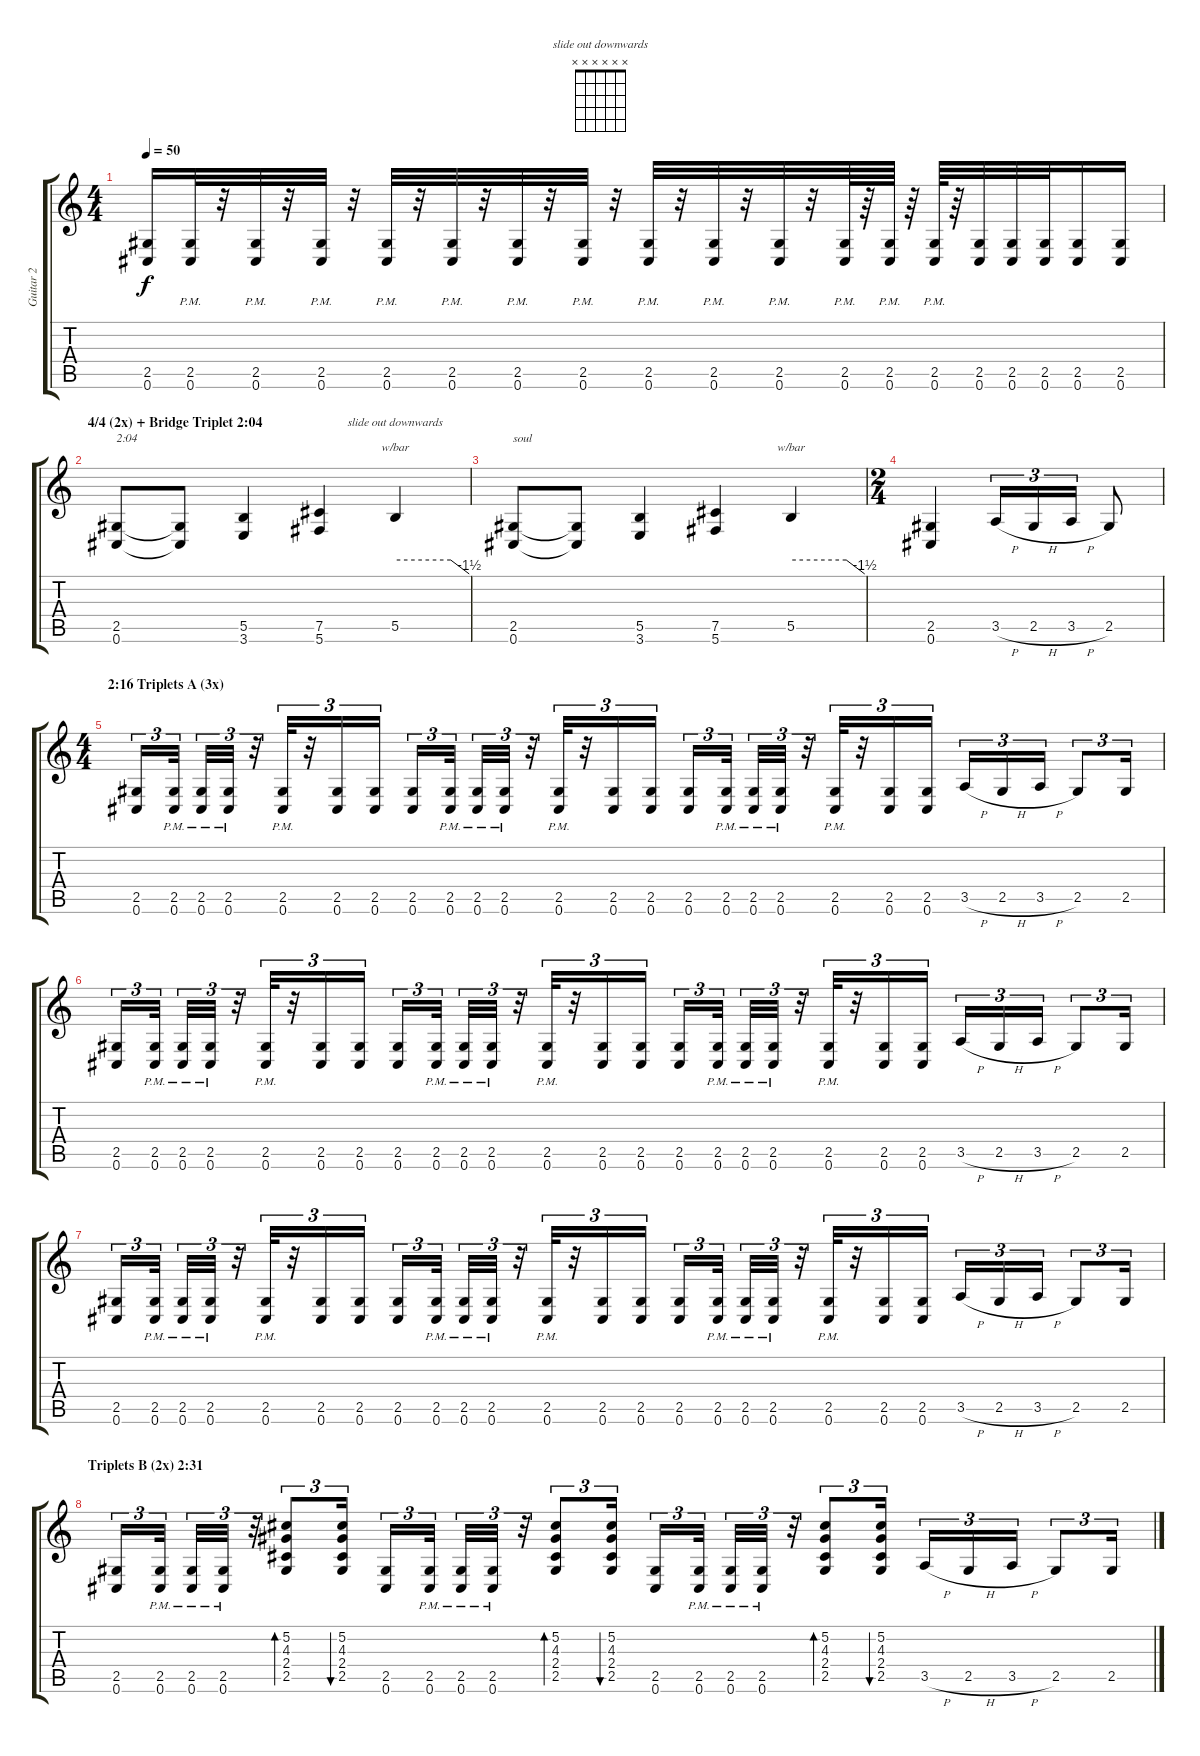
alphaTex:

\track ("Guitar 2" "Guitar 2") {instrument overdrivenguitar}
\staff {score tabs}
\tuning (Db4 Ab3 E3 B2 Gb2 Db2) {hide}
\chord ("slide out downwards" x x x x x x)
\ts (4 4)
\tempo 50
\clef g2
\ks c
(2.5 0.6).16{dy f} (2.5{pm} 0.6{pm}).32 r.32 (2.5{pm} 0.6{pm}).32 r.32 (2.5{pm} 0.6{pm}).32 r.32 (2.5{pm} 0.6{pm}).32 r.32 (2.5{pm} 0.6{pm}).32 r.32 (2.5{pm} 0.6{pm}).32 r.32 (2.5{pm} 0.6{pm}).32 r.32 (2.5{pm} 0.6{pm}).32 r.32 (2.5{pm} 0.6{pm}).32 r.32 (2.5{pm} 0.6{pm}).32 r.32 (2.5{pm} 0.6{pm}).64 r.64 (2.5{pm} 0.6{pm}).64 r.64 (2.5{pm} 0.6{pm}).64 r.64 (2.5 0.6).32 (2.5 0.6).32 (2.5 0.6).32 (2.5 0.6).16 (2.5 0.6).16 |
\section ("" "4/4 (2x) + Bridge Triplet 2:04")
(2.5 0.6).8{txt "2:04"} (2.5{t} 0.6{t}).8 (5.5 3.6).4 (7.5 5.6).4 5.5.4{tbe (custom default 0 0 45 0 60 -6) ch "slide out downwards"} |
(2.5 0.6).8{txt "soul"} (2.5{t} 0.6{t}).8 (5.5 3.6).4 (7.5 5.6).4 5.5.4{tbe (custom default 0 0 45 0 60 -6)} |
\ts (2 4)
(2.5 0.6).4 3.5{h}.16{tu (3 2)} 2.5{h}.16{tu (3 2)} 3.5{h}.16{tu (3 2)} 2.5.8 |
\ts (4 4)
\section ("" "2:16 Triplets A (3x)")
(2.5 0.6).16{tu (3 2)} (2.5{pm} 0.6{pm}).32{tu (3 2)} (2.5{pm} 0.6{pm}).32{tu (3 2)} (2.5{pm} 0.6{pm}).32{tu (3 2)} r.32{tu (3 2)} (2.5{pm} 0.6{pm}).32{tu (3 2)} r.32{tu (3 2)} (2.5 0.6).16{tu (3 2)} (2.5 0.6).16{tu (3 2)} (2.5 0.6).16{tu (3 2)} (2.5{pm} 0.6{pm}).32{tu (3 2)} (2.5{pm} 0.6{pm}).32{tu (3 2)} (2.5{pm} 0.6{pm}).32{tu (3 2)} r.32{tu (3 2)} (2.5{pm} 0.6{pm}).32{tu (3 2)} r.32{tu (3 2)} (2.5 0.6).16{tu (3 2)} (2.5 0.6).16{tu (3 2)} (2.5 0.6).16{tu (3 2)} (2.5{pm} 0.6{pm}).32{tu (3 2)} (2.5{pm} 0.6{pm}).32{tu (3 2)} (2.5{pm} 0.6{pm}).32{tu (3 2)} r.32{tu (3 2)} (2.5{pm} 0.6{pm}).32{tu (3 2)} r.32{tu (3 2)} (2.5 0.6).16{tu (3 2)} (2.5 0.6).16{tu (3 2)} 3.5{h}.16{tu (3 2)} 2.5{h}.16{tu (3 2)} 3.5{h}.16{tu (3 2)} 2.5.8{tu (3 2)} 2.5.16{tu (3 2)} |
(2.5 0.6).16{tu (3 2)} (2.5{pm} 0.6{pm}).32{tu (3 2)} (2.5{pm} 0.6{pm}).32{tu (3 2)} (2.5{pm} 0.6{pm}).32{tu (3 2)} r.32{tu (3 2)} (2.5{pm} 0.6{pm}).32{tu (3 2)} r.32{tu (3 2)} (2.5 0.6).16{tu (3 2)} (2.5 0.6).16{tu (3 2)} (2.5 0.6).16{tu (3 2)} (2.5{pm} 0.6{pm}).32{tu (3 2)} (2.5{pm} 0.6{pm}).32{tu (3 2)} (2.5{pm} 0.6{pm}).32{tu (3 2)} r.32{tu (3 2)} (2.5{pm} 0.6{pm}).32{tu (3 2)} r.32{tu (3 2)} (2.5 0.6).16{tu (3 2)} (2.5 0.6).16{tu (3 2)} (2.5 0.6).16{tu (3 2)} (2.5{pm} 0.6{pm}).32{tu (3 2)} (2.5{pm} 0.6{pm}).32{tu (3 2)} (2.5{pm} 0.6{pm}).32{tu (3 2)} r.32{tu (3 2)} (2.5{pm} 0.6{pm}).32{tu (3 2)} r.32{tu (3 2)} (2.5 0.6).16{tu (3 2)} (2.5 0.6).16{tu (3 2)} 3.5{h}.16{tu (3 2)} 2.5{h}.16{tu (3 2)} 3.5{h}.16{tu (3 2)} 2.5.8{tu (3 2)} 2.5.16{tu (3 2)} |
(2.5 0.6).16{tu (3 2)} (2.5{pm} 0.6{pm}).32{tu (3 2)} (2.5{pm} 0.6{pm}).32{tu (3 2)} (2.5{pm} 0.6{pm}).32{tu (3 2)} r.32{tu (3 2)} (2.5{pm} 0.6{pm}).32{tu (3 2)} r.32{tu (3 2)} (2.5 0.6).16{tu (3 2)} (2.5 0.6).16{tu (3 2)} (2.5 0.6).16{tu (3 2)} (2.5{pm} 0.6{pm}).32{tu (3 2)} (2.5{pm} 0.6{pm}).32{tu (3 2)} (2.5{pm} 0.6{pm}).32{tu (3 2)} r.32{tu (3 2)} (2.5{pm} 0.6{pm}).32{tu (3 2)} r.32{tu (3 2)} (2.5 0.6).16{tu (3 2)} (2.5 0.6).16{tu (3 2)} (2.5 0.6).16{tu (3 2)} (2.5{pm} 0.6{pm}).32{tu (3 2)} (2.5{pm} 0.6{pm}).32{tu (3 2)} (2.5{pm} 0.6{pm}).32{tu (3 2)} r.32{tu (3 2)} (2.5{pm} 0.6{pm}).32{tu (3 2)} r.32{tu (3 2)} (2.5 0.6).16{tu (3 2)} (2.5 0.6).16{tu (3 2)} 3.5{h}.16{tu (3 2)} 2.5{h}.16{tu (3 2)} 3.5{h}.16{tu (3 2)} 2.5.8{tu (3 2)} 2.5.16{tu (3 2)} |
\section ("" "Triplets B (2x) 2:31")
(2.5 0.6).16{tu (3 2)} (2.5{pm} 0.6{pm}).32{tu (3 2)} (2.5{pm} 0.6{pm}).32{tu (3 2)} (2.5{pm} 0.6{pm}).32{tu (3 2)} r.32{tu (3 2)} (5.2 4.3 2.4 2.5).8{tu (3 2) bd 30} (5.2 4.3 2.4 2.5).16{tu (3 2) bu 30} (2.5 0.6).16{tu (3 2)} (2.5{pm} 0.6{pm}).32{tu (3 2)} (2.5{pm} 0.6{pm}).32{tu (3 2)} (2.5{pm} 0.6{pm}).32{tu (3 2)} r.32{tu (3 2)} (5.2 4.3 2.4 2.5).8{tu (3 2) bd 30} (5.2 4.3 2.4 2.5).16{tu (3 2) bu 30} (2.5 0.6).16{tu (3 2)} (2.5{pm} 0.6{pm}).32{tu (3 2)} (2.5{pm} 0.6{pm}).32{tu (3 2)} (2.5{pm} 0.6{pm}).32{tu (3 2)} r.32{tu (3 2)} (5.2 4.3 2.4 2.5).8{tu (3 2) bd 30} (5.2 4.3 2.4 2.5).16{tu (3 2) bu 30} 3.5{h}.16{tu (3 2)} 2.5{h}.16{tu (3 2)} 3.5{h}.16{tu (3 2)} 2.5.8{tu (3 2)} 2.5.16{tu (3 2)}
